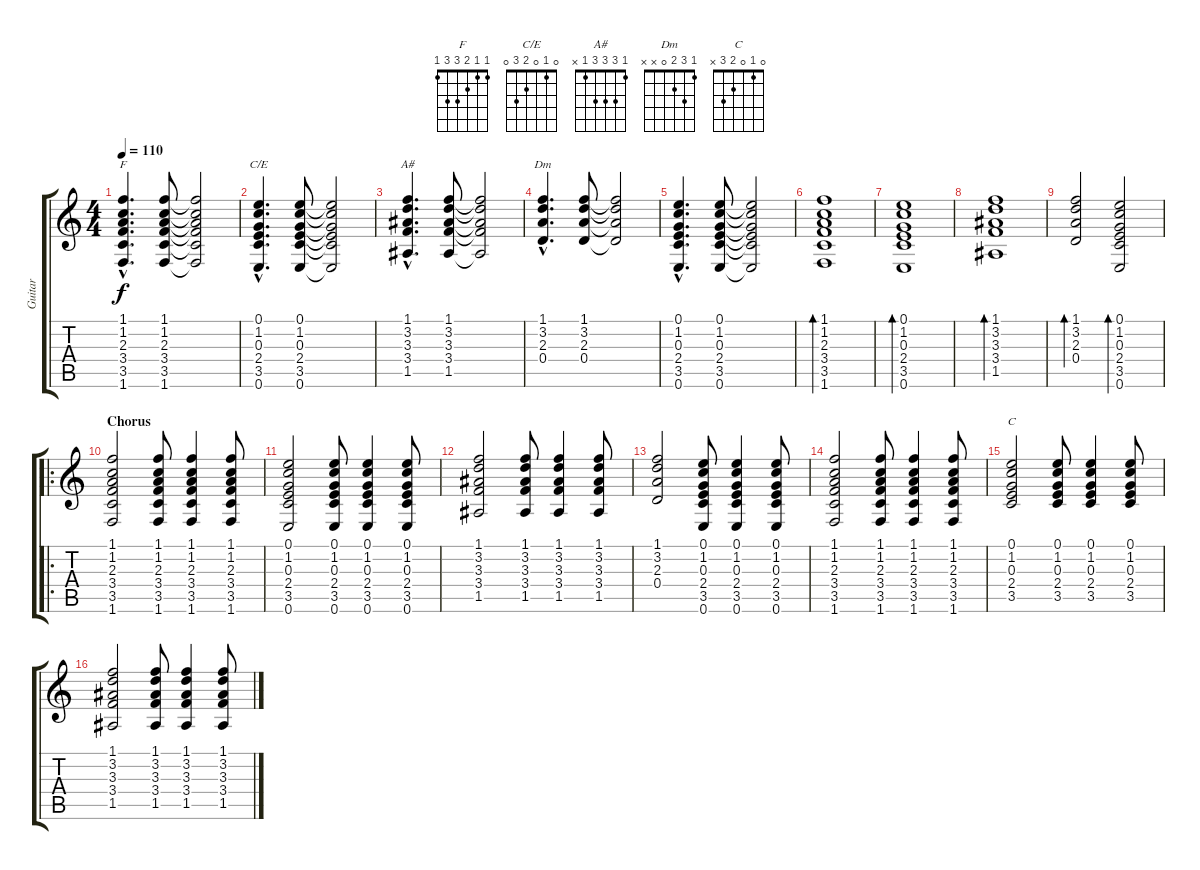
\track ("Guitar" "Guitar") {instrument acousticguitarsteel}
\staff {score tabs}
\tuning (E4 B3 G3 D3 A2 E2) {hide}
\chord ("F" 1 1 2 3 3 1)
\chord ("C/E" 0 1 0 2 3 0)
\chord ("A#" 1 3 3 3 1 x)
\chord ("Dm" 1 3 2 0 x x)
\chord ("C" 0 1 0 2 3 x)
\ts (4 4)
\tempo 110
\clef g2
\ks c
(1.1{hac} 1.2{hac} 2.3{hac} 3.4{hac} 3.5{hac} 1.6{hac}).4{d ch "F" dy f} (1.1 1.2 2.3 3.4 3.5 1.6).8 (1.1{t} 1.2{t} 2.3{t} 3.4{t} 3.5{t} 1.6{t}).2 |
(0.1{hac} 1.2{hac} 0.3{hac} 2.4{hac} 3.5{hac} 0.6{hac}).4{d ch "C/E"} (0.1 1.2 0.3 2.4 3.5 0.6).8 (0.1{t} 1.2{t} 0.3{t} 2.4{t} 3.5{t} 0.6{t}).2 |
(1.1{hac} 3.2{hac} 3.3{hac} 3.4{hac} 1.5{hac}).4{d ch "A#"} (1.1 3.2 3.3 3.4 1.5).8 (1.1{t} 3.2{t} 3.3{t} 3.4{t} 1.5{t}).2 |
(1.1{hac} 3.2{hac} 2.3{hac} 0.4{hac}).4{d ch "Dm"} (1.1 3.2 2.3 0.4).8 (1.1{t} 3.2{t} 2.3{t} 0.4{t}).2 |
(0.1{hac} 1.2{hac} 0.3{hac} 2.4{hac} 3.5{hac} 0.6{hac}).4{d} (0.1 1.2 0.3 2.4 3.5 0.6).8 (0.1{t} 1.2{t} 0.3{t} 2.4{t} 3.5{t} 0.6{t}).2 |
(1.1 1.2 2.3 3.4 3.5 1.6).1{bd 480} |
(0.1 1.2 0.3 2.4 3.5 0.6).1{bd 480} |
(1.1 3.2 3.3 3.4 1.5).1{bd 480} |
(1.1 3.2 2.3 0.4).2{bd 480} (0.1 1.2 0.3 2.4 3.5 0.6).2{bd 480} |
\ro
\section ("" "Chorus")
(1.1 1.2 2.3 3.4 3.5 1.6).2 (1.1 1.2 2.3 3.4 3.5 1.6).8 (1.1 1.2 2.3 3.4 3.5 1.6).4 (1.1 1.2 2.3 3.4 3.5 1.6).8 |
(0.1 1.2 0.3 2.4 3.5 0.6).2 (0.1 1.2 0.3 2.4 3.5 0.6).8 (0.1 1.2 0.3 2.4 3.5 0.6).4 (0.1 1.2 0.3 2.4 3.5 0.6).8 |
(1.1 3.2 3.3 3.4 1.5).2 (1.1 3.2 3.3 3.4 1.5).8 (1.1 3.2 3.3 3.4 1.5).4 (1.1 3.2 3.3 3.4 1.5).8 |
(1.1 3.2 2.3 0.4).2 (0.1 1.2 0.3 2.4 3.5 0.6).8 (0.1 1.2 0.3 2.4 3.5 0.6).4 (0.1 1.2 0.3 2.4 3.5 0.6).8 |
(1.1 1.2 2.3 3.4 3.5 1.6).2 (1.1 1.2 2.3 3.4 3.5 1.6).8 (1.1 1.2 2.3 3.4 3.5 1.6).4 (1.1 1.2 2.3 3.4 3.5 1.6).8 |
(0.1 1.2 0.3 2.4 3.5).2{ch "C"} (0.1 1.2 0.3 2.4 3.5).8 (0.1 1.2 0.3 2.4 3.5).4 (0.1 1.2 0.3 2.4 3.5).8 |
(1.1 3.2 3.3 3.4 1.5).2 (1.1 3.2 3.3 3.4 1.5).8 (1.1 3.2 3.3 3.4 1.5).4 (1.1 3.2 3.3 3.4 1.5).8
